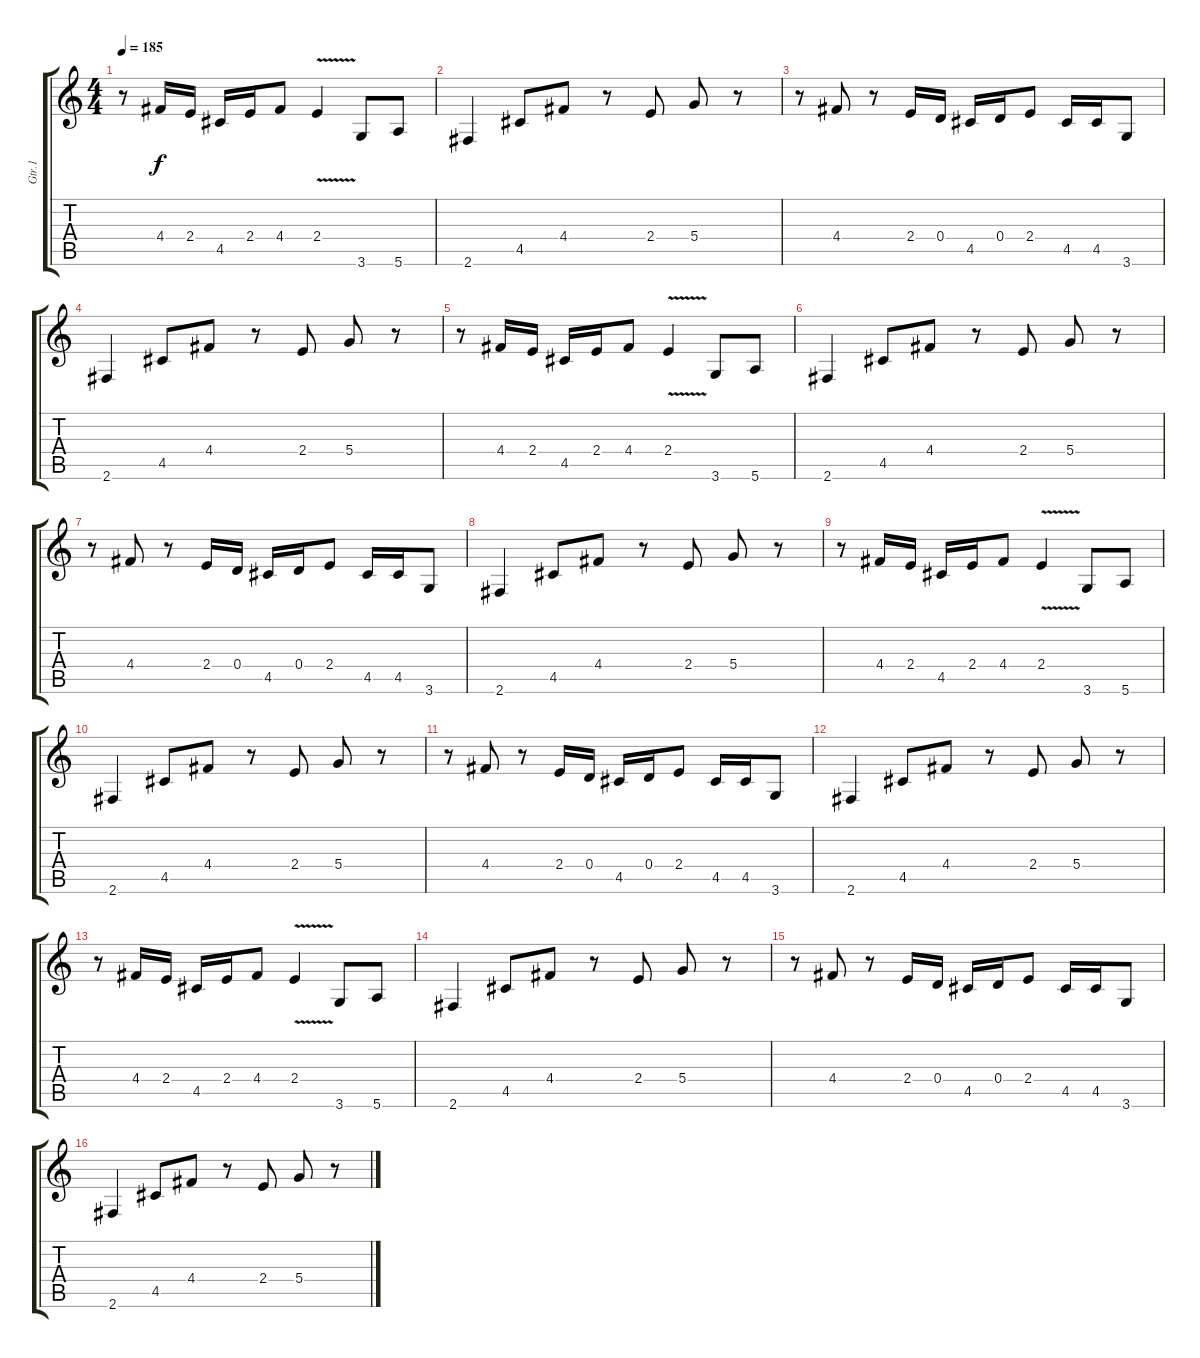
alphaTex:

\track ("Gtr.1" "Gtr.1") {instrument distortionguitar}
\staff {score tabs}
\tuning (E4 B3 G3 D3 A2 E2) {hide}
\ts (4 4)
\tempo 185
\clef g2
\ks c
r.8{dy f} 4.4.16 2.4.16 4.5.16 2.4.16 4.4.8 2.4{v}.4 3.6.8 5.6.8 |
2.6.4 4.5.8 4.4.8 r.8 2.4.8 5.4.8 r.8 |
r.8 4.4.8 r.8 2.4.16 0.4.16 4.5.16 0.4.16 2.4.8 4.5.16 4.5.16 3.6.8 |
2.6.4 4.5.8 4.4.8 r.8 2.4.8 5.4.8 r.8 |
r.8 4.4.16 2.4.16 4.5.16 2.4.16 4.4.8 2.4{v}.4 3.6.8 5.6.8 |
2.6.4 4.5.8 4.4.8 r.8 2.4.8 5.4.8 r.8 |
r.8 4.4.8 r.8 2.4.16 0.4.16 4.5.16 0.4.16 2.4.8 4.5.16 4.5.16 3.6.8 |
2.6.4 4.5.8 4.4.8 r.8 2.4.8 5.4.8 r.8 |
r.8 4.4.16 2.4.16 4.5.16 2.4.16 4.4.8 2.4{v}.4 3.6.8 5.6.8 |
2.6.4 4.5.8 4.4.8 r.8 2.4.8 5.4.8 r.8 |
r.8 4.4.8 r.8 2.4.16 0.4.16 4.5.16 0.4.16 2.4.8 4.5.16 4.5.16 3.6.8 |
2.6.4 4.5.8 4.4.8 r.8 2.4.8 5.4.8 r.8 |
r.8 4.4.16 2.4.16 4.5.16 2.4.16 4.4.8 2.4{v}.4 3.6.8 5.6.8 |
2.6.4 4.5.8 4.4.8 r.8 2.4.8 5.4.8 r.8 |
r.8 4.4.8 r.8 2.4.16 0.4.16 4.5.16 0.4.16 2.4.8 4.5.16 4.5.16 3.6.8 |
2.6.4 4.5.8 4.4.8 r.8 2.4.8 5.4.8 r.8
